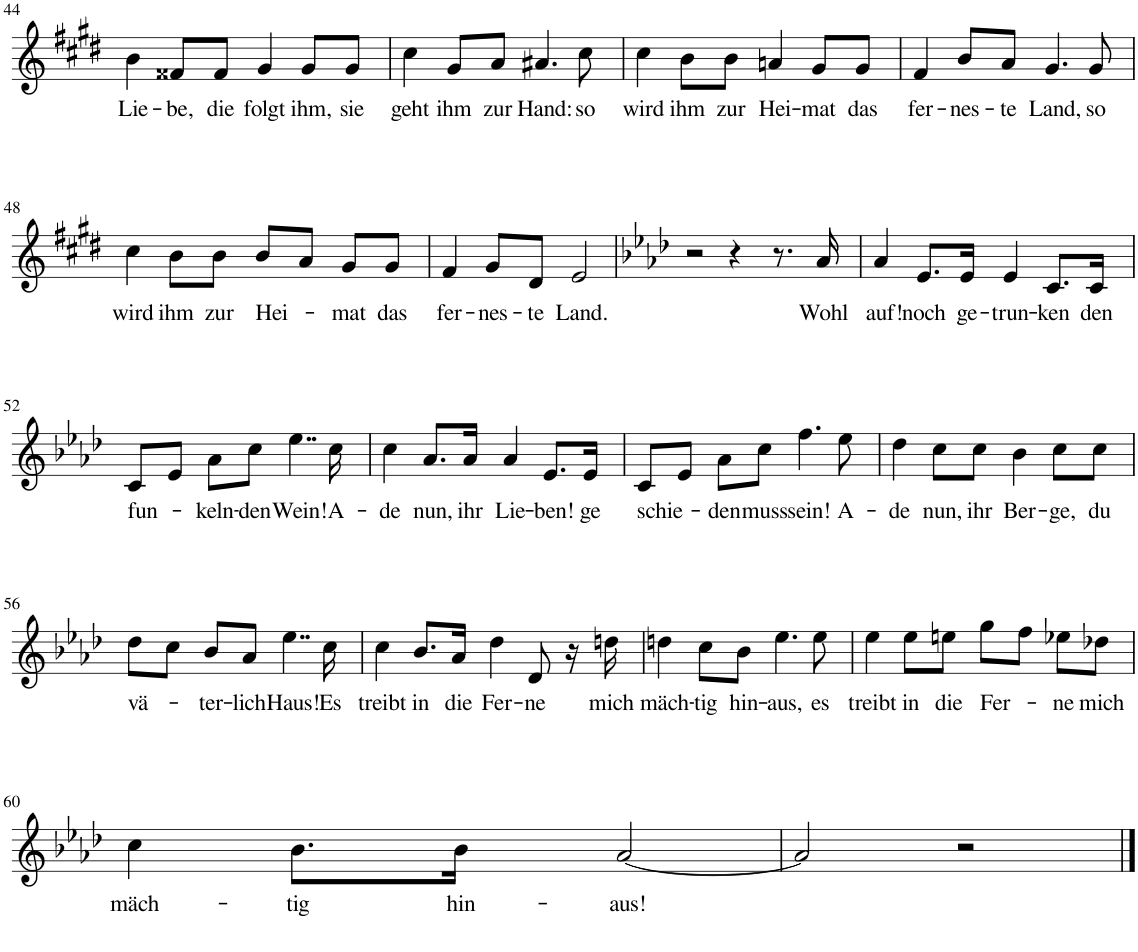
**kern	**text
*part1	*part1
*staff1	*staff1
*I"Piano	*
*I'Pno	*
!!LO:PB:g=z
*clefG2	*
*k[f#c#g#d#]	*
*M4/4	*
=44	=44
!	!LO:LY:b
4b\	Lie-
!	!LO:LY:b
8f##X/L	-be,
!	!LO:LY:b
8f##/J	die
!	!LO:LY:b
4g#/	folgt
!	!LO:LY:b
8g#/L	ihm,
!	!LO:LY:b
8g#/J	sie
=45	=45
!	!LO:LY:b
4cc#\	geht
!	!LO:LY:b
8g#/L	ihm
!	!LO:LY:b
8a/J	zur
!	!LO:LY:b
4.a#X/	Hand:
!	!LO:LY:b
8cc#\	so
=46	=46
!	!LO:LY:b
4cc#\	wird
!	!LO:LY:b
8b\L	ihm
!	!LO:LY:b
8b\J	zur
!	!LO:LY:b
4an/	Hei-
!	!LO:LY:b
8g#/L	-mat
!	!LO:LY:b
8g#/J	das
=47	=47
!	!LO:LY:b
4f#/	fer-
!	!LO:LY:b
8b/L	-nes-
!	!LO:LY:b
8a/J	-te
!	!LO:LY:b
4.g#/	Land,
!	!LO:LY:b
8g#/	so
!!LO:LB:g=z
=48	=48
!	!LO:LY:b
4cc#\	wird
!	!LO:LY:b
8b\L	ihm
!	!LO:LY:b
8b\J	zur
!	!LO:LY:b
8b/L	Hei-
8a/J	.
!	!LO:LY:b
8g#/L	-mat
!	!LO:LY:b
8g#/J	das
=49	=49
!	!LO:LY:b
4f#/	fer-
!	!LO:LY:b
8g#/L	-nes-
!	!LO:LY:b
8d#/J	-te
!	!LO:LY:b
2e/	Land.
=50	=50
*k[b-e-a-d-]	*
2r	.
4r	.
8.r	.
!	!LO:LY:b
16a-/	Wohl
=51	=51
!	!LO:LY:b
4a-/	auf!
!	!LO:LY:b
8.e-/L	noch
!	!LO:LY:b
16e-/Jk	ge-
!	!LO:LY:b
4e-/	-trun-
!	!LO:LY:b
8.c/L	-ken
!	!LO:LY:b
16c/Jk	den
!!LO:LB:g=z
=52	=52
!	!LO:LY:b
8c/L	fun-
8e-/J	.
!	!LO:LY:b
8a-\L	-keln-
!	!LO:LY:b
8cc\J	-den
!	!LO:LY:b
4..ee-\	Wein!
!	!LO:LY:b
16cc\	A-
=53	=53
!	!LO:LY:b
4cc\	-de
!	!LO:LY:b
8.a-/L	nun,
!	!LO:LY:b
16a-/Jk	ihr
!	!LO:LY:b
4a-/	Lie-
!	!LO:LY:b
8.e-/L	-ben!
!	!LO:LY:b
16e-/Jk	ge
=54	=54
!	!LO:LY:b
8c/L	-schie-
8e-/J	.
!	!LO:LY:b
8a-\L	-den
!	!LO:LY:b
8cc\J	muss
!	!LO:LY:b
4.ff\	sein!
!	!LO:LY:b
8ee-\	A-
=55	=55
!	!LO:LY:b
4dd-\	-de
!	!LO:LY:b
8cc\L	nun,
!	!LO:LY:b
8cc\J	ihr
!	!LO:LY:b
4b-\	Ber-
!	!LO:LY:b
8cc\L	-ge,
!	!LO:LY:b
8cc\J	du
!!LO:LB:g=z
=56	=56
!	!LO:LY:b
8dd-\L	vä-
8cc\J	.
!	!LO:LY:b
8b-/L	-ter-
!	!LO:LY:b
8a-/J	-lich
!	!LO:LY:b
4..ee-\	Haus!
!	!LO:LY:b
16cc\	Es
=57	=57
!	!LO:LY:b
4cc\	treibt
!	!LO:LY:b
8.b-/L	in
!	!LO:LY:b
16a-/Jk	die
!	!LO:LY:b
4dd-\	Fer-
!	!LO:LY:b
8d-/	-ne
16r	.
!	!LO:LY:b
16ddn\	mich
=58	=58
!	!LO:LY:b
4ddn\	mäch-
!	!LO:LY:b
8cc\L	-tig
!	!LO:LY:b
8b-\J	hin-
!	!LO:LY:b
4.ee-\	-aus,
!	!LO:LY:b
8ee-\	es
=59	=59
!	!LO:LY:b
4ee-\	treibt
!	!LO:LY:b
8ee-\L	in
!	!LO:LY:b
8een\J	die
!	!LO:LY:b
8gg\L	Fer-
8ff\J	.
!	!LO:LY:b
8ee-X\L	-ne
!	!LO:LY:b
8dd-X\J	mich
!!LO:LB:g=z
=60	=60
!	!LO:LY:b
4cc\	mäch-
!	!LO:LY:b
8.b-\L	-tig
!	!LO:LY:b
16b-\Jk	hin-
!	!LO:LY:b
[2a-/	-aus!
=61	=61
2a-/]	.
2r	.
==	==
*-	*-
